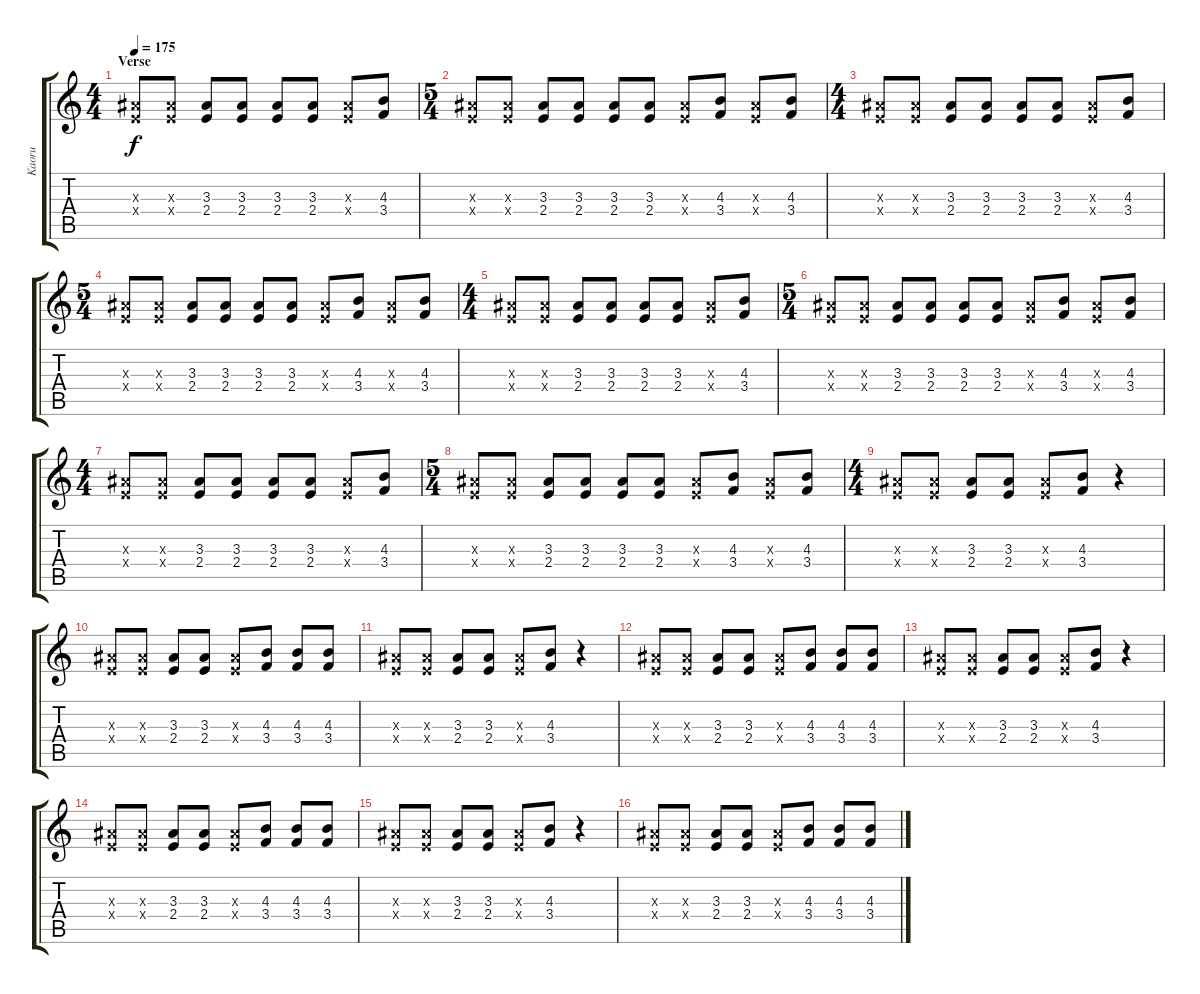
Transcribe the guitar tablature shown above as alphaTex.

\track ("Kaoru" "Kaoru") {instrument distortionguitar}
\staff {score tabs}
\tuning (E4 B3 G3 D3 A2 E2) {hide}
\ts (4 4)
\section ("" "Verse")
\tempo 175
\clef g2
\ks c
(3.3{x} 2.4{x}).8{dy f} (3.3{x} 2.4{x}).8 (3.3 2.4).8 (3.3 2.4).8 (3.3 2.4).8 (3.3 2.4).8 (3.3{x} 2.4{x}).8 (4.3 3.4).8 |
\ts (5 4)
(3.3{x} 2.4{x}).8 (3.3{x} 2.4{x}).8 (3.3 2.4).8 (3.3 2.4).8 (3.3 2.4).8 (3.3 2.4).8 (3.3{x} 2.4{x}).8 (4.3 3.4).8 (3.3{x} 2.4{x}).8 (4.3 3.4).8 |
\ts (4 4)
(3.3{x} 2.4{x}).8 (3.3{x} 2.4{x}).8 (3.3 2.4).8 (3.3 2.4).8 (3.3 2.4).8 (3.3 2.4).8 (3.3{x} 2.4{x}).8 (4.3 3.4).8 |
\ts (5 4)
(3.3{x} 2.4{x}).8 (3.3{x} 2.4{x}).8 (3.3 2.4).8 (3.3 2.4).8 (3.3 2.4).8 (3.3 2.4).8 (3.3{x} 2.4{x}).8 (4.3 3.4).8 (3.3{x} 2.4{x}).8 (4.3 3.4).8 |
\ts (4 4)
(3.3{x} 2.4{x}).8 (3.3{x} 2.4{x}).8 (3.3 2.4).8 (3.3 2.4).8 (3.3 2.4).8 (3.3 2.4).8 (3.3{x} 2.4{x}).8 (4.3 3.4).8 |
\ts (5 4)
(3.3{x} 2.4{x}).8 (3.3{x} 2.4{x}).8 (3.3 2.4).8 (3.3 2.4).8 (3.3 2.4).8 (3.3 2.4).8 (3.3{x} 2.4{x}).8 (4.3 3.4).8 (3.3{x} 2.4{x}).8 (4.3 3.4).8 |
\ts (4 4)
(3.3{x} 2.4{x}).8 (3.3{x} 2.4{x}).8 (3.3 2.4).8 (3.3 2.4).8 (3.3 2.4).8 (3.3 2.4).8 (3.3{x} 2.4{x}).8 (4.3 3.4).8 |
\ts (5 4)
(3.3{x} 2.4{x}).8 (3.3{x} 2.4{x}).8 (3.3 2.4).8 (3.3 2.4).8 (3.3 2.4).8 (3.3 2.4).8 (3.3{x} 2.4{x}).8 (4.3 3.4).8 (3.3{x} 2.4{x}).8 (4.3 3.4).8 |
\ts (4 4)
(3.3{x} 2.4{x}).8 (3.3{x} 2.4{x}).8 (3.3 2.4).8 (3.3 2.4).8 (3.3{x} 2.4{x}).8 (4.3 3.4).8 r.4 |
(3.3{x} 2.4{x}).8 (3.3{x} 2.4{x}).8 (3.3 2.4).8 (3.3 2.4).8 (3.3{x} 2.4{x}).8 (4.3 3.4).8 (4.3 3.4).8 (4.3 3.4).8 |
(3.3{x} 2.4{x}).8 (3.3{x} 2.4{x}).8 (3.3 2.4).8 (3.3 2.4).8 (3.3{x} 2.4{x}).8 (4.3 3.4).8 r.4 |
(3.3{x} 2.4{x}).8 (3.3{x} 2.4{x}).8 (3.3 2.4).8 (3.3 2.4).8 (3.3{x} 2.4{x}).8 (4.3 3.4).8 (4.3 3.4).8 (4.3 3.4).8 |
(3.3{x} 2.4{x}).8 (3.3{x} 2.4{x}).8 (3.3 2.4).8 (3.3 2.4).8 (3.3{x} 2.4{x}).8 (4.3 3.4).8 r.4 |
(3.3{x} 2.4{x}).8 (3.3{x} 2.4{x}).8 (3.3 2.4).8 (3.3 2.4).8 (3.3{x} 2.4{x}).8 (4.3 3.4).8 (4.3 3.4).8 (4.3 3.4).8 |
(3.3{x} 2.4{x}).8 (3.3{x} 2.4{x}).8 (3.3 2.4).8 (3.3 2.4).8 (3.3{x} 2.4{x}).8 (4.3 3.4).8 r.4 |
(3.3{x} 2.4{x}).8 (3.3{x} 2.4{x}).8 (3.3 2.4).8 (3.3 2.4).8 (3.3{x} 2.4{x}).8 (4.3 3.4).8 (4.3 3.4).8 (4.3 3.4).8
